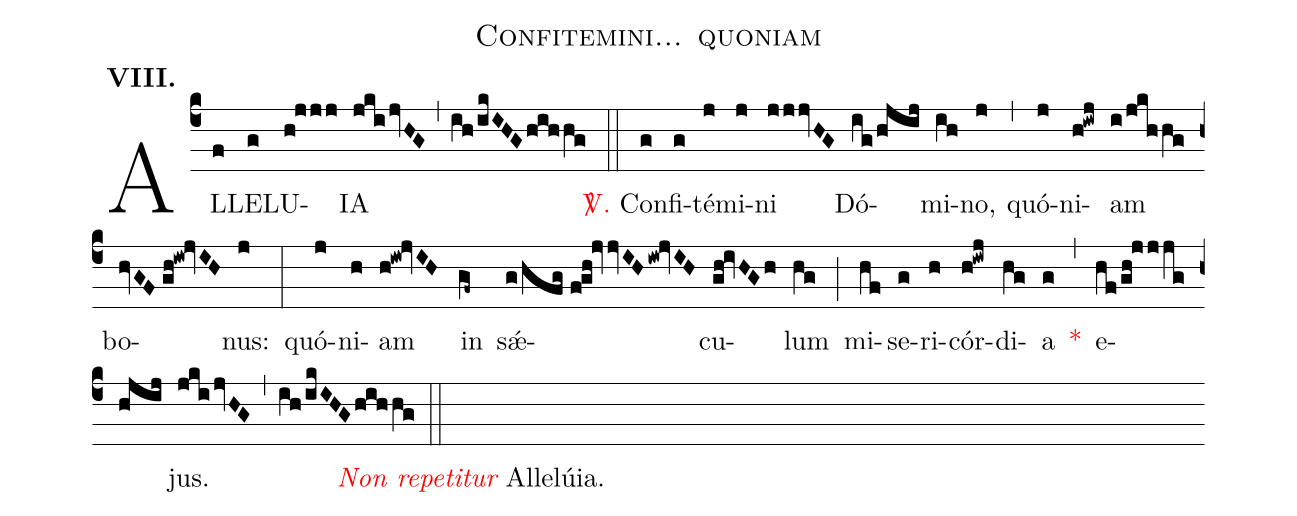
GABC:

name:Confitemini... quoniam;
mode:VIII.;
office-part:Alleluia;
%%
(c4) AL(f)LE(g)LU(h!jjj)IA(jki/jvHG) (,) (ih/ikIHG/hihhg) (::) <v>\red{\Vbar.}</v> Con(g)fi(g)té(j)mi(j)ni(jjjvHG) Dó(ig/hjij)mi(ih)no,(j) (,) quó(j)ni(h!iwj)am(i/jkhhg) bo(hvGF//gh!iw!jvIH)nus:(j) (:) quó(j)ni(h)am(h!iw!jvIH) in(gf~) s<sp>'ae</sp>(g/hfg//f!gh!jvvIHiw!jvIH)cu(gh!ivHGh)lum(hg) (;) mi(hf)se(g)ri(h)cór(h!iwj)di(hg)a(g) <v>\red{*}</v>(,) e(hf/gh!jjjg//hjij)jus.(jki/jvHG) (,) (ih/ikIHG/hihhg) (::) () <v>\redit{Non repetitur}</v> Allelúia.()
